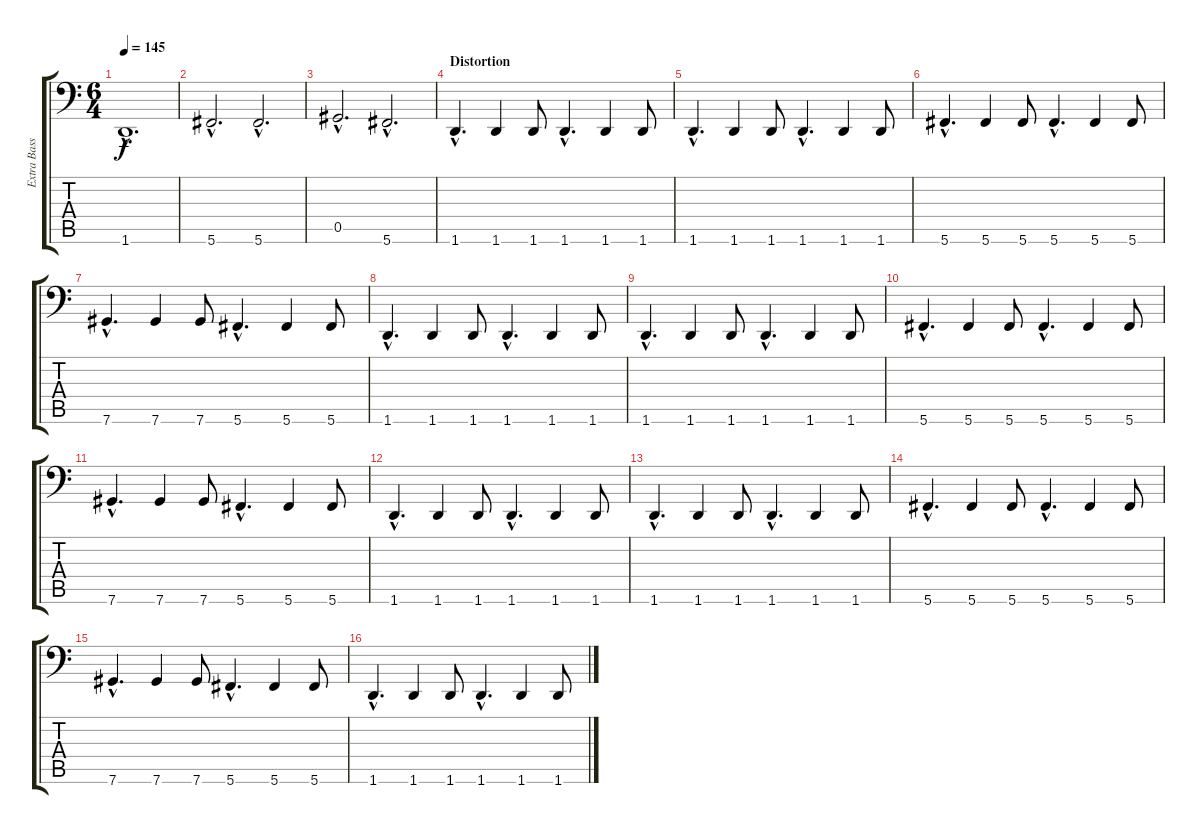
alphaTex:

\track ("Extra Bass" "Extra Bass") {instrument fretlessbass}
\staff {score tabs}
\tuning (Eb3 Bb2 Gb2 Db2 Ab1 Db1) {hide}
\ts (6 4)
\tempo 145
\clef f4
\ks c
1.6{hac t}.1{d dy f} |
5.6{hac}.2{d} 5.6{hac}.2{d} |
0.5{hac}.2{d} 5.6{hac}.2{d} |
\section ("" "Distortion")
1.6{hac}.4{d} 1.6.4 1.6.8 1.6{hac}.4{d} 1.6.4 1.6.8 |
1.6{hac}.4{d} 1.6.4 1.6.8 1.6{hac}.4{d} 1.6.4 1.6.8 |
5.6{hac}.4{d} 5.6.4 5.6.8 5.6{hac}.4{d} 5.6.4 5.6.8 |
7.6{hac}.4{d} 7.6.4 7.6.8 5.6{hac}.4{d} 5.6.4 5.6.8 |
1.6{hac}.4{d} 1.6.4 1.6.8 1.6{hac}.4{d} 1.6.4 1.6.8 |
1.6{hac}.4{d} 1.6.4 1.6.8 1.6{hac}.4{d} 1.6.4 1.6.8 |
5.6{hac}.4{d} 5.6.4 5.6.8 5.6{hac}.4{d} 5.6.4 5.6.8 |
7.6{hac}.4{d} 7.6.4 7.6.8 5.6{hac}.4{d} 5.6.4 5.6.8 |
1.6{hac}.4{d} 1.6.4 1.6.8 1.6{hac}.4{d} 1.6.4 1.6.8 |
1.6{hac}.4{d} 1.6.4 1.6.8 1.6{hac}.4{d} 1.6.4 1.6.8 |
5.6{hac}.4{d} 5.6.4 5.6.8 5.6{hac}.4{d} 5.6.4 5.6.8 |
7.6{hac}.4{d} 7.6.4 7.6.8 5.6{hac}.4{d} 5.6.4 5.6.8 |
1.6{hac}.4{d} 1.6.4 1.6.8 1.6{hac}.4{d} 1.6.4 1.6.8
